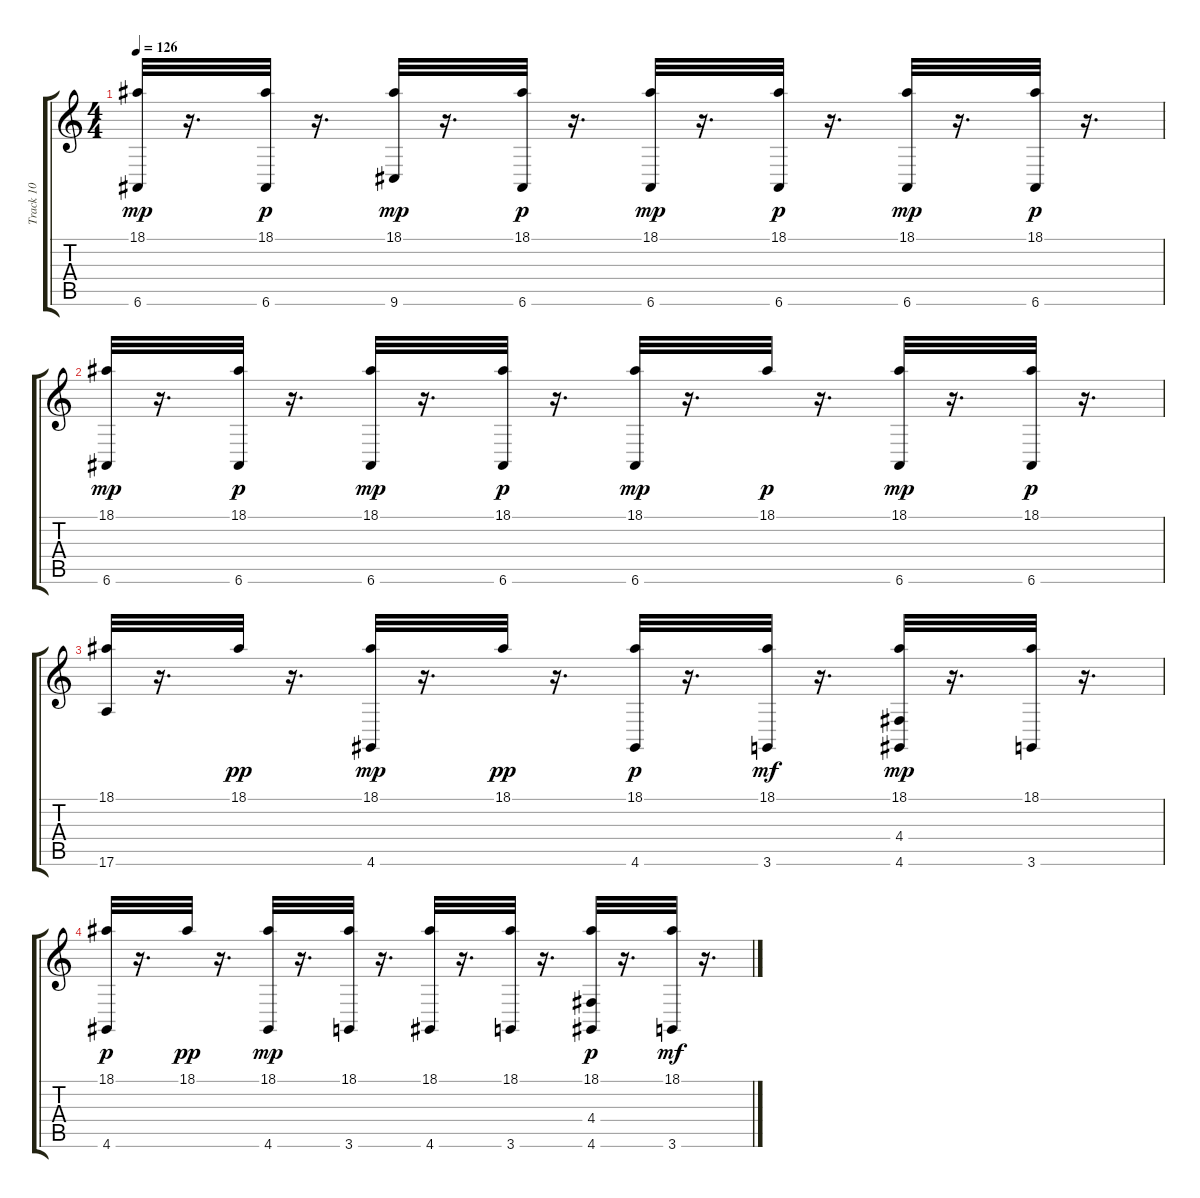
\track ("Track 10" "Track 10") {instrument acousticgrandpiano}
\staff {score tabs}
\tuning (E4 B3 G3 D3 A2 E2) {hide}
\ts (4 4)
\tempo 126
\clef g2
\ks c
(18.1 6.6).32{dy mp} r.16{d} (18.1 6.6).32{dy p} r.16{d} (18.1 9.6).32{dy mp} r.16{d} (18.1 6.6).32{dy p} r.16{d} (18.1 6.6).32{dy mp} r.16{d} (18.1 6.6).32{dy p} r.16{d} (18.1 6.6).32{dy mp} r.16{d} (18.1 6.6).32{dy p} r.16{d} |
(18.1 6.6).32{dy mp} r.16{d} (18.1 6.6).32{dy p} r.16{d} (18.1 6.6).32{dy mp} r.16{d} (18.1 6.6).32{dy p} r.16{d} (18.1 6.6).32{dy mp} r.16{d} 18.1.32{dy p} r.16{d} (18.1 6.6).32{dy mp} r.16{d} (18.1 6.6).32{dy p} r.16{d} |
(18.1 17.6).32 r.16{d} 18.1.32{dy pp} r.16{d} (18.1 4.6).32{dy mp} r.16{d} 18.1.32{dy pp} r.16{d} (18.1 4.6).32{dy p} r.16{d} (18.1 3.6).32{dy mf} r.16{d} (18.1 4.4 4.6).32{dy mp} r.16{d} (18.1 3.6).32 r.16{d} |
(18.1 4.6).32{dy p} r.16{d} 18.1.32{dy pp} r.16{d} (18.1 4.6).32{dy mp} r.16{d} (18.1 3.6).32 r.16{d} (18.1 4.6).32 r.16{d} (18.1 3.6).32 r.16{d} (18.1 4.4 4.6).32{dy p} r.16{d} (18.1 3.6).32{dy mf} r.16{d}
